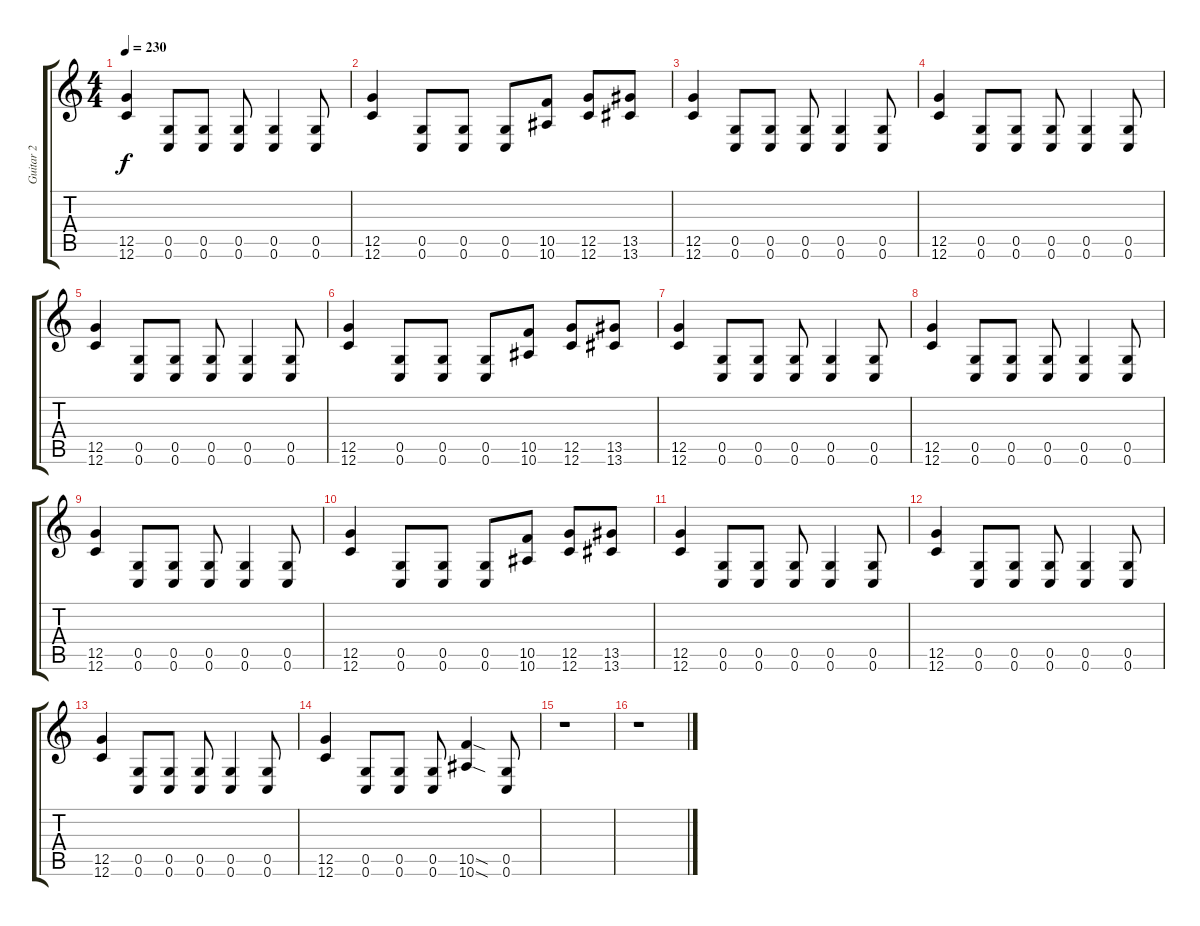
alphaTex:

\track ("Guitar 2" "Guitar 2") {instrument overdrivenguitar}
\staff {score tabs}
\tuning (D4 A3 F3 C3 G2 C2) {hide}
\ts (4 4)
\tempo 230
\clef g2
\ks c
(12.5 12.6).4{dy f} (0.5 0.6).8 (0.5 0.6).8 (0.5 0.6).8 (0.5 0.6).4 (0.5 0.6).8 |
(12.5 12.6).4 (0.5 0.6).8 (0.5 0.6).8 (0.5 0.6).8 (10.5 10.6).8 (12.5 12.6).8 (13.5 13.6).8 |
(12.5 12.6).4 (0.5 0.6).8 (0.5 0.6).8 (0.5 0.6).8 (0.5 0.6).4 (0.5 0.6).8 |
(12.5 12.6).4 (0.5 0.6).8 (0.5 0.6).8 (0.5 0.6).8 (0.5 0.6).4 (0.5 0.6).8 |
(12.5 12.6).4 (0.5 0.6).8 (0.5 0.6).8 (0.5 0.6).8 (0.5 0.6).4 (0.5 0.6).8 |
(12.5 12.6).4 (0.5 0.6).8 (0.5 0.6).8 (0.5 0.6).8 (10.5 10.6).8 (12.5 12.6).8 (13.5 13.6).8 |
(12.5 12.6).4 (0.5 0.6).8 (0.5 0.6).8 (0.5 0.6).8 (0.5 0.6).4 (0.5 0.6).8 |
(12.5 12.6).4 (0.5 0.6).8 (0.5 0.6).8 (0.5 0.6).8 (0.5 0.6).4 (0.5 0.6).8 |
(12.5 12.6).4 (0.5 0.6).8 (0.5 0.6).8 (0.5 0.6).8 (0.5 0.6).4 (0.5 0.6).8 |
(12.5 12.6).4 (0.5 0.6).8 (0.5 0.6).8 (0.5 0.6).8 (10.5 10.6).8 (12.5 12.6).8 (13.5 13.6).8 |
(12.5 12.6).4 (0.5 0.6).8 (0.5 0.6).8 (0.5 0.6).8 (0.5 0.6).4 (0.5 0.6).8 |
(12.5 12.6).4 (0.5 0.6).8 (0.5 0.6).8 (0.5 0.6).8 (0.5 0.6).4 (0.5 0.6).8 |
(12.5 12.6).4 (0.5 0.6).8 (0.5 0.6).8 (0.5 0.6).8 (0.5 0.6).4 (0.5 0.6).8 |
(12.5 12.6).4 (0.5 0.6).8 (0.5 0.6).8 (0.5 0.6).8 (10.5{sod} 10.6{sod}).4 (0.5 0.6).8 |
r.1 |
r.1
